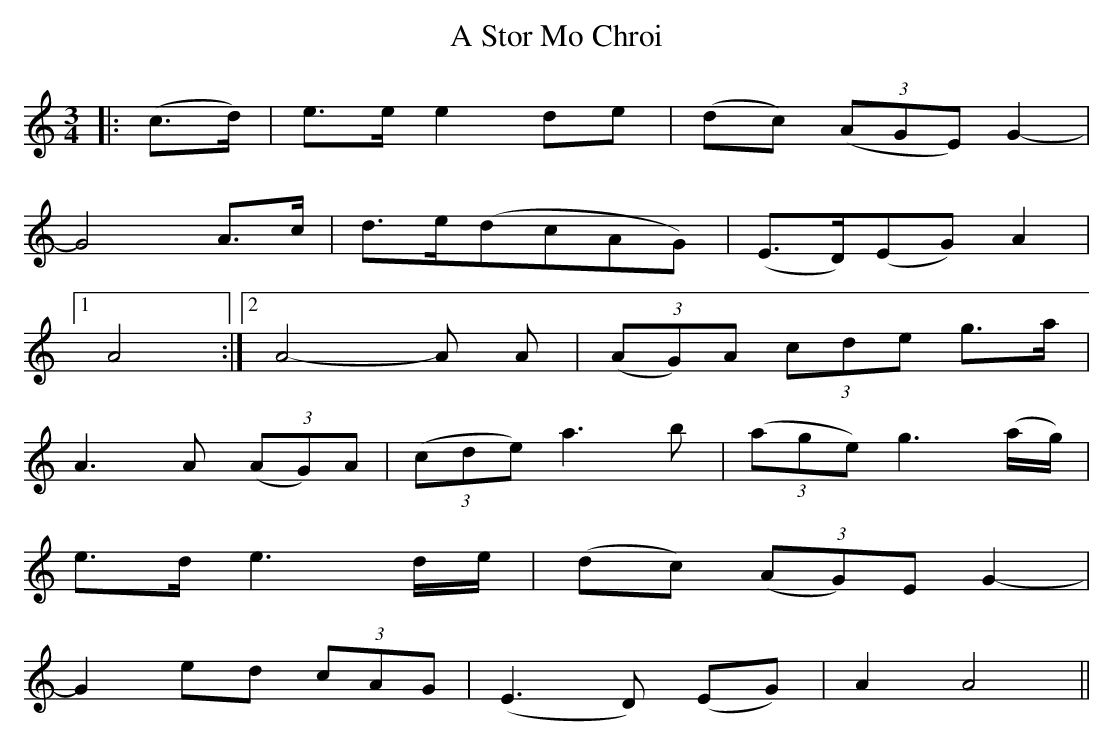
X:1
T: A Stor Mo Chroi
M: 3/4
L: 1/8
K: Amin
|:(c3/2d/)|e3/2e/ e2de|(dc) (3(AGE) G2-|
G4A3/2c/|d3/2e/(dcAG)|(E3/2D/)(EG) A2|
[1A4:|2 A4-A A|(3(AG)A (3cde g3/2a/|
A3A (3(AG)A|(3(cde) a3b|(3(age) g3(a/g/)|
e3/2d/ e3d/e/|(dc) (3(AG)E G2-|
G2ed (3cAG|(E3D) (EG)|A2A4||
